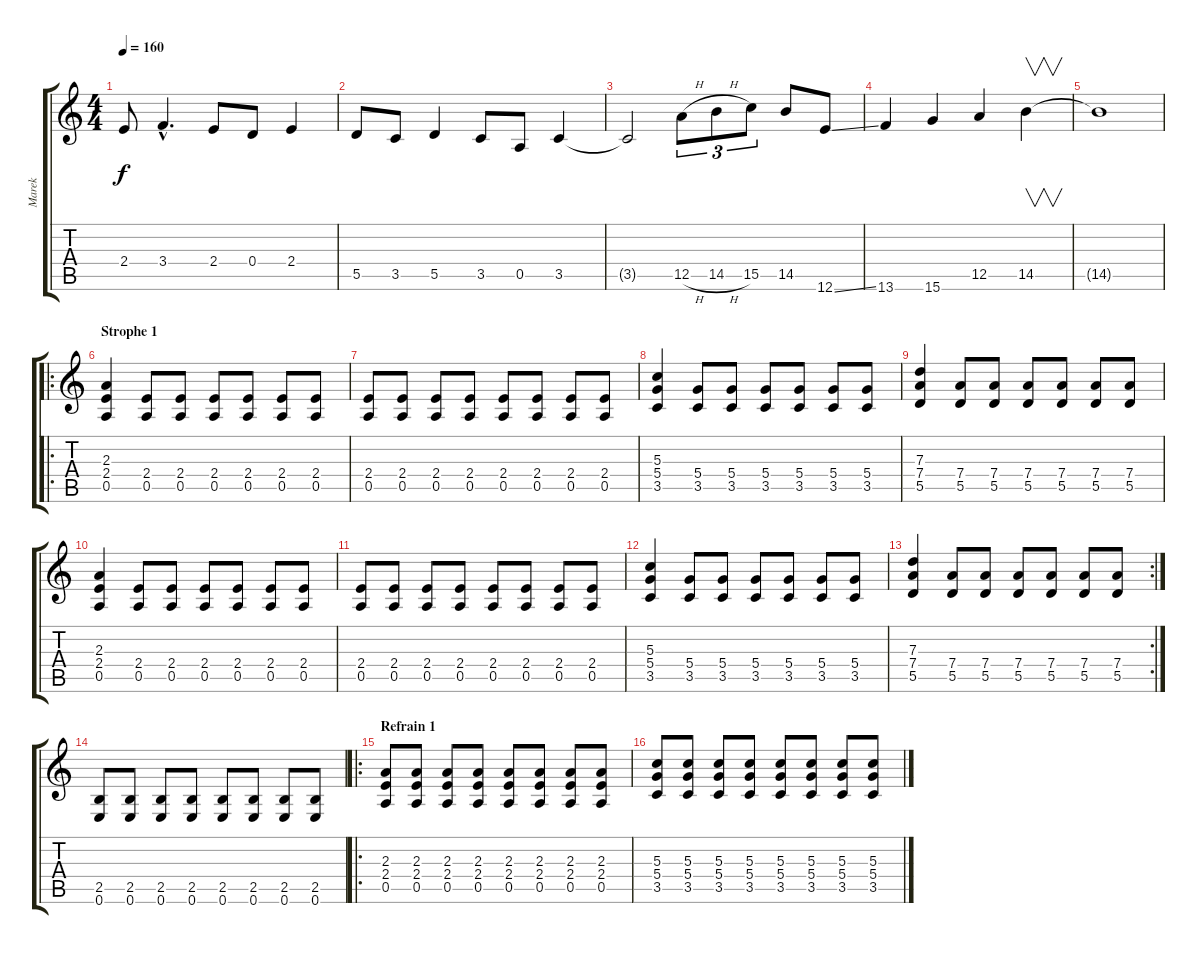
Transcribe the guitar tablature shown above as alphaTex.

\track ("Marek" "Marek") {instrument distortionguitar}
\staff {score tabs}
\tuning (E4 B3 G3 D3 A2 E2) {hide}
\ts (4 4)
\tempo 160
\clef g2
\ks c
2.4.8{dy f} 3.4{hac}.4{d} 2.4.8 0.4.8 2.4.4 |
5.5.8 3.5.8 5.5.4 3.5.8 0.5.8 3.5.4 |
3.5{t}.2 12.5{h}.8{tu (3 2)} 14.5{h}.8{tu (3 2)} 15.5.8{tu (3 2)} 14.5.8 12.6{ss}.8 |
13.6.4 15.6.4 12.5.4 14.5.4{v} |
14.5{t}.1 |
\ro
\section ("" "Strophe 1")
(2.3 2.4 0.5).4 (2.4 0.5).8 (2.4 0.5).8 (2.4 0.5).8 (2.4 0.5).8 (2.4 0.5).8 (2.4 0.5).8 |
(2.4 0.5).8 (2.4 0.5).8 (2.4 0.5).8 (2.4 0.5).8 (2.4 0.5).8 (2.4 0.5).8 (2.4 0.5).8 (2.4 0.5).8 |
(5.3 5.4 3.5).4 (5.4 3.5).8 (5.4 3.5).8 (5.4 3.5).8 (5.4 3.5).8 (5.4 3.5).8 (5.4 3.5).8 |
(7.3 7.4 5.5).4 (7.4 5.5).8 (7.4 5.5).8 (7.4 5.5).8 (7.4 5.5).8 (7.4 5.5).8 (7.4 5.5).8 |
(2.3 2.4 0.5).4 (2.4 0.5).8 (2.4 0.5).8 (2.4 0.5).8 (2.4 0.5).8 (2.4 0.5).8 (2.4 0.5).8 |
(2.4 0.5).8 (2.4 0.5).8 (2.4 0.5).8 (2.4 0.5).8 (2.4 0.5).8 (2.4 0.5).8 (2.4 0.5).8 (2.4 0.5).8 |
(5.3 5.4 3.5).4 (5.4 3.5).8 (5.4 3.5).8 (5.4 3.5).8 (5.4 3.5).8 (5.4 3.5).8 (5.4 3.5).8 |
\rc 2
(7.3 7.4 5.5).4 (7.4 5.5).8 (7.4 5.5).8 (7.4 5.5).8 (7.4 5.5).8 (7.4 5.5).8 (7.4 5.5).8 |
(2.5 0.6).8 (2.5 0.6).8 (2.5 0.6).8 (2.5 0.6).8 (2.5 0.6).8 (2.5 0.6).8 (2.5 0.6).8 (2.5 0.6).8 |
\ro
\section ("" "Refrain 1")
(2.3 2.4 0.5).8 (2.3 2.4 0.5).8 (2.3 2.4 0.5).8 (2.3 2.4 0.5).8 (2.3 2.4 0.5).8 (2.3 2.4 0.5).8 (2.3 2.4 0.5).8 (2.3 2.4 0.5).8 |
(5.3 5.4 3.5).8 (5.3 5.4 3.5).8 (5.3 5.4 3.5).8 (5.3 5.4 3.5).8 (5.3 5.4 3.5).8 (5.3 5.4 3.5).8 (5.3 5.4 3.5).8 (5.3 5.4 3.5).8
